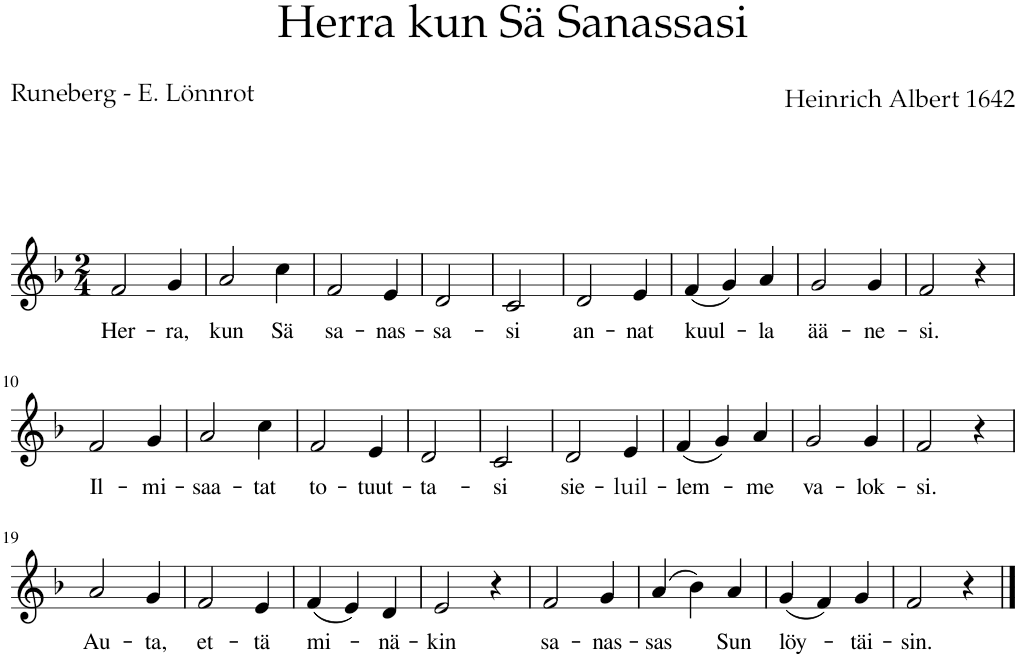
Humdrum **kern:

**kern	**text
*part1	*part1
*staff1	*staff1
*I"Staff	*
*clefG2	*
*k[b-]	*
*M2/4	*
=1	=1
!	!LO:LY:b
2f/	Her-
!	!LO:LY:b
4g/	-ra,
=2	=2
!	!LO:LY:b
2a/	kun
!	!LO:LY:b
4cc\	Sä
=3	=3
!	!LO:LY:b
2f/	sa-
!	!LO:LY:b
4e/	-nas-
=4	=4
!	!LO:LY:b
2d/	-sa-
=5	=5
!	!LO:LY:b
2c/	-si
=6	=6
!	!LO:LY:b
2d/	an-
!	!LO:LY:b
4e/	-nat
=7	=7
!	!LO:LY:b
(4f/	kuul-
4g/)	.
!	!LO:LY:b
4a/	-la
=8	=8
!	!LO:LY:b
2g/	ää-
!	!LO:LY:b
4g/	-ne-
=9	=9
!	!LO:LY:b
2f/	-si.
4r	.
!!LO:LB:g=z
=10	=10
!	!LO:LY:b
2f/	Il-
!	!LO:LY:b
4g/	-mi-
=11	=11
!	!LO:LY:b
2a/	-saa-
!	!LO:LY:b
4cc\	-tat
=12	=12
!	!LO:LY:b
2f/	to-
!	!LO:LY:b
4e/	-tuut-
=13	=13
!	!LO:LY:b
2d/	-ta-
=14	=14
!	!LO:LY:b
2c/	-si
=15	=15
!	!LO:LY:b
2d/	sie-
!	!LO:LY:b
4e/	-luil-
=16	=16
!	!LO:LY:b
(4f/	-lem-
4g/)	.
!	!LO:LY:b
4a/	-me
=17	=17
!	!LO:LY:b
2g/	va-
!	!LO:LY:b
4g/	-lok-
=18	=18
!	!LO:LY:b
2f/	-si.
4r	.
!!LO:LB:g=z
=19	=19
!	!LO:LY:b
2a/	Au-
!	!LO:LY:b
4g/	-ta,
=20	=20
!	!LO:LY:b
2f/	et-
!	!LO:LY:b
4e/	-tä
=21	=21
!	!LO:LY:b
(4f/	mi-
4e/)	.
!	!LO:LY:b
4d/	-nä-
=22	=22
!	!LO:LY:b
2e/	-kin
4r	.
=23	=23
!	!LO:LY:b
2f/	sa-
!	!LO:LY:b
4g/	-nas-
=24	=24
!	!LO:LY:b
(4a/	-sas
4b-\)	.
!	!LO:LY:b
4a/	Sun
=25	=25
!	!LO:LY:b
(4g/	löy-
4f/)	.
!	!LO:LY:b
4g/	-täi-
=26	=26
!	!LO:LY:b
2f/	-sin.
4r	.
==	==
*-	*-
